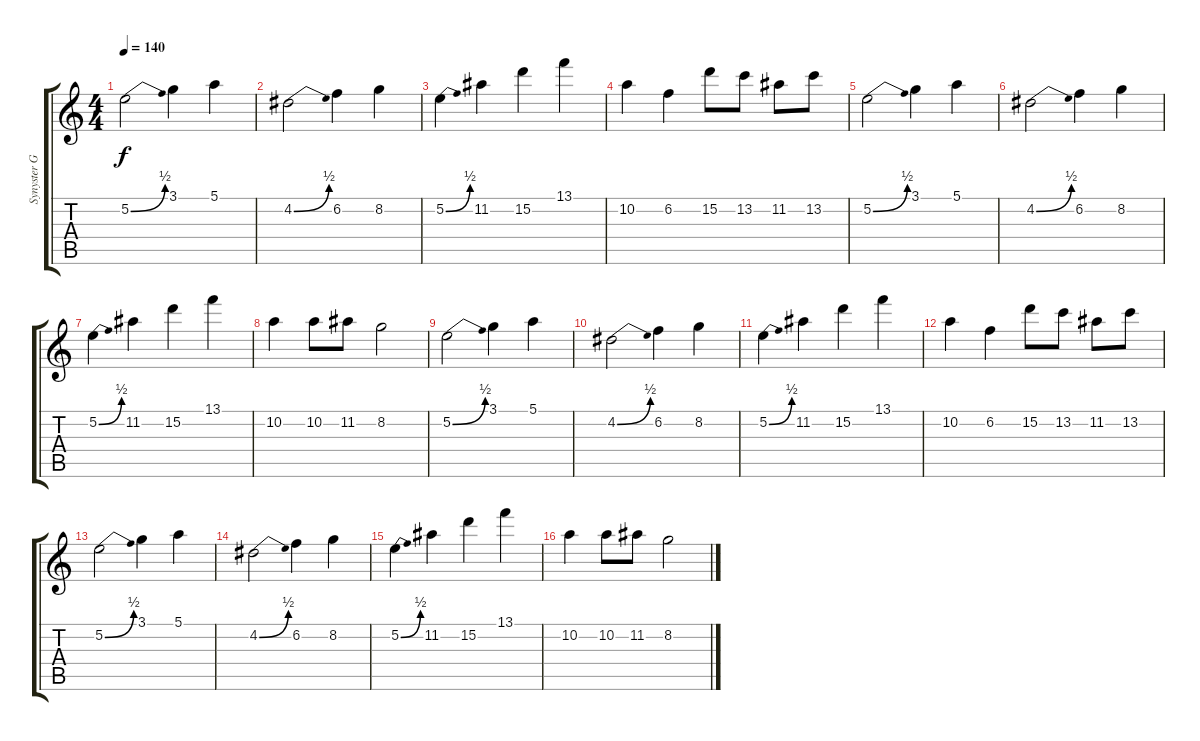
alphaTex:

\track ("Synyster Gates" "Synyster G") {instrument distortionguitar}
\staff {score tabs}
\tuning (E4 B3 G3 D3 A2 E2) {hide}
\ts (4 4)
\tempo 140
\clef g2
\ks c
5.2{be (bend 0 0 60 2)}.2{dy f} 3.1.4 5.1.4 |
4.2{be (bend 0 0 60 2)}.2 6.2.4 8.2.4 |
5.2{be (bend 0 0 60 2)}.4 11.2.4 15.2.4 13.1.4 |
10.2.4 6.2.4 15.2.8 13.2.8 11.2.8 13.2.8 |
5.2{be (bend 0 0 60 2)}.2 3.1.4 5.1.4 |
4.2{be (bend 0 0 60 2)}.2 6.2.4 8.2.4 |
5.2{be (bend 0 0 60 2)}.4 11.2.4 15.2.4 13.1.4 |
10.2.4 10.2.8 11.2.8 8.2.2 |
5.2{be (bend 0 0 60 2)}.2 3.1.4 5.1.4 |
4.2{be (bend 0 0 60 2)}.2 6.2.4 8.2.4 |
5.2{be (bend 0 0 60 2)}.4 11.2.4 15.2.4 13.1.4 |
10.2.4 6.2.4 15.2.8 13.2.8 11.2.8 13.2.8 |
5.2{be (bend 0 0 60 2)}.2 3.1.4 5.1.4 |
4.2{be (bend 0 0 60 2)}.2 6.2.4 8.2.4 |
5.2{be (bend 0 0 60 2)}.4 11.2.4 15.2.4 13.1.4 |
10.2.4 10.2.8 11.2.8 8.2.2
